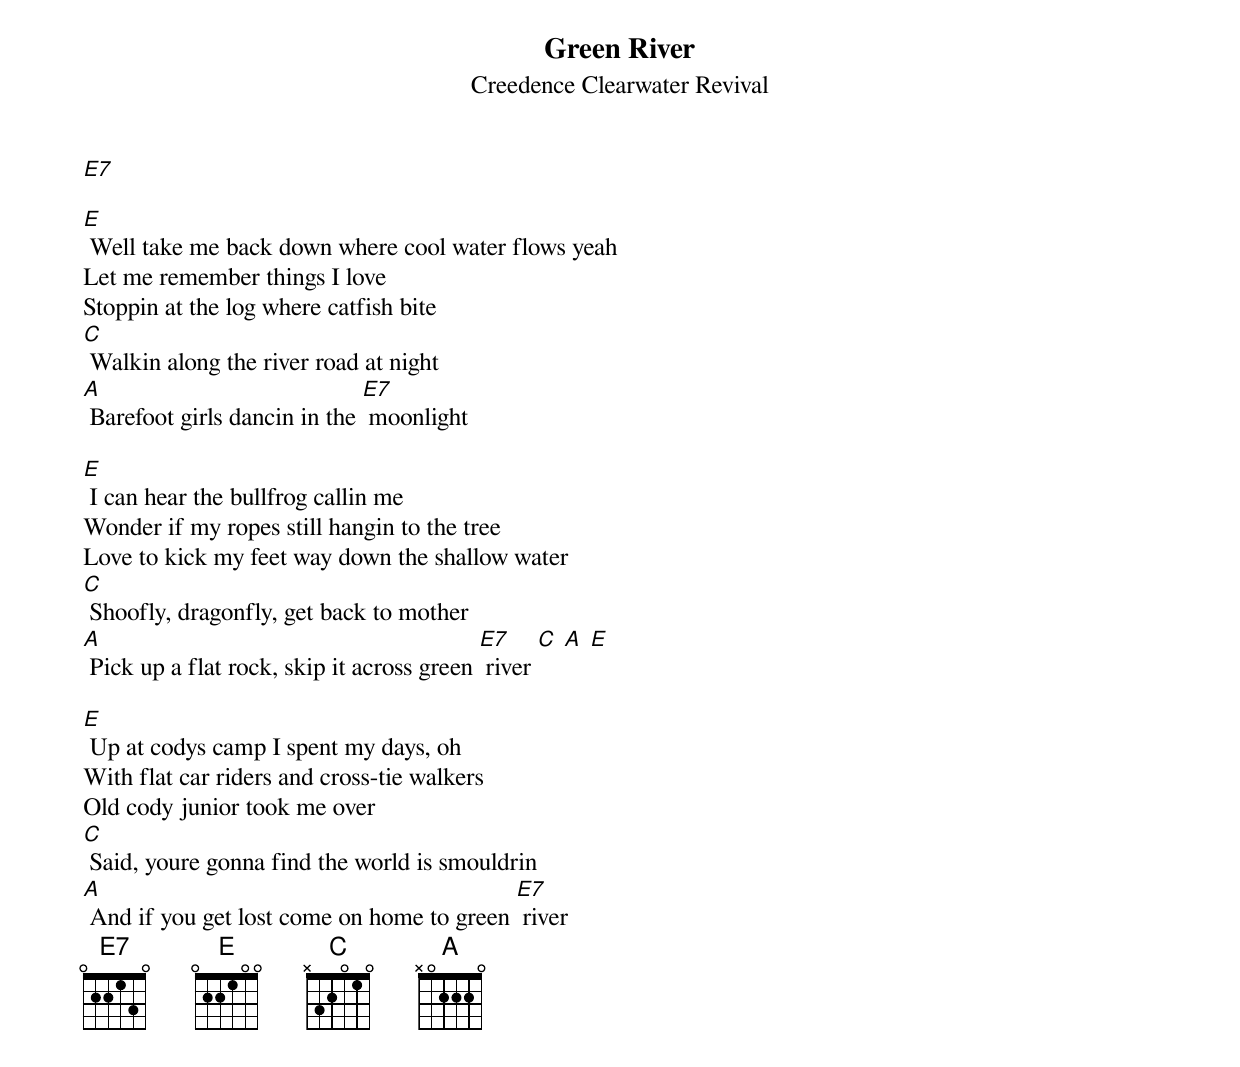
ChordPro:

{t: Green River}
{st: Creedence Clearwater Revival}
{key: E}

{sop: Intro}
[E7]
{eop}

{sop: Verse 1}
[E] Well take me back down where cool water flows yeah
Let me remember things I love
Stoppin at the log where catfish bite
[C] Walkin along the river road at night
[A] Barefoot girls dancin in the [E7] moonlight
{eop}

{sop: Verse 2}
[E] I can hear the bullfrog callin me
Wonder if my ropes still hangin to the tree
Love to kick my feet way down the shallow water
[C] Shoofly, dragonfly, get back to mother
[A] Pick up a flat rock, skip it across green [E7] river [C] [A] [E]
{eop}

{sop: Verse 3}
[E] Up at codys camp I spent my days, oh
With flat car riders and cross-tie walkers
Old cody junior took me over
[C] Said, youre gonna find the world is smouldrin
[A] And if you get lost come on home to green [E7] river
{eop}
